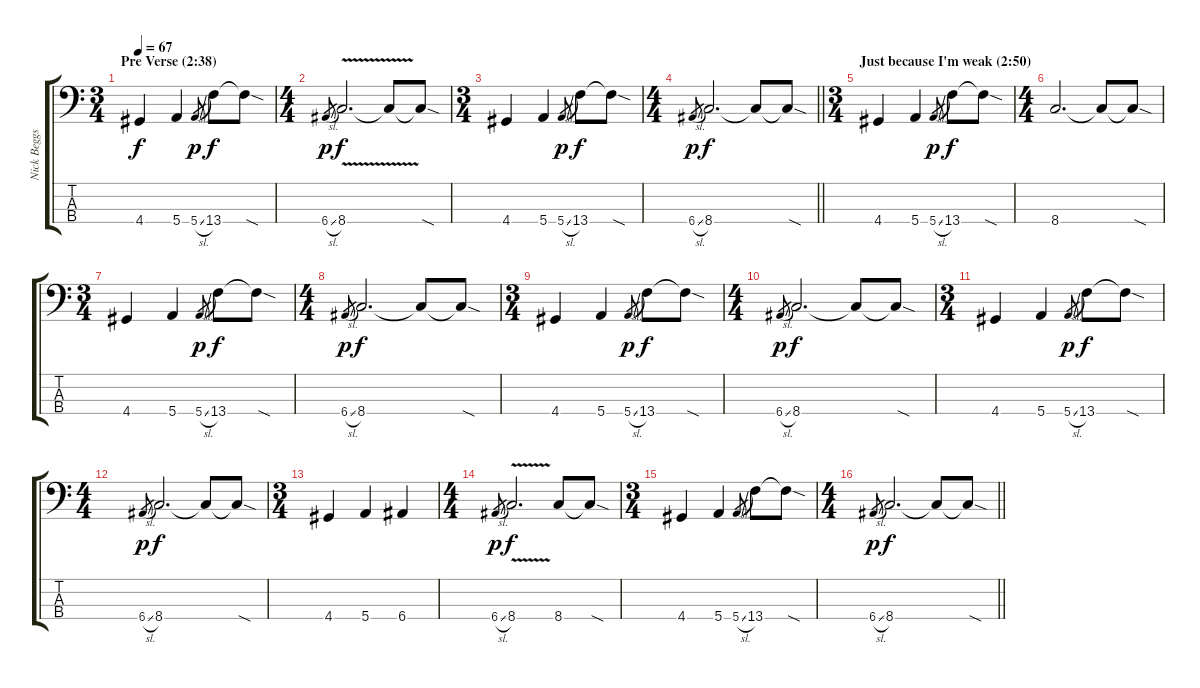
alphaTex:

\track ("Nick Beggs" "Nick Beggs") {instrument fretlessbass}
\staff {score tabs}
\tuning (G2 D2 A1 E1) {hide}
\ts (3 4)
\section ("" "Pre Verse (2:38)")
\tempo 67
\clef f4
\ks c
4.4.4{dy f} 5.4.4 5.4{sl}.8{gr dy p} 13.4.8{dy f} 13.4{sod t}.8 |
\ts (4 4)
6.4{sl}.8{gr dy p} 8.4{v}.2{d dy f} 8.4{t}.8 8.4{sod t}.8 |
\ts (3 4)
4.4.4 5.4.4 5.4{sl}.8{gr dy p} 13.4.8{dy f} 13.4{sod t}.8 |
\ts (4 4)
\barLineRight lightlight
6.4{sl}.8{gr dy p} 8.4.2{d dy f} 8.4{t}.8 8.4{sod t}.8 |
\ts (3 4)
\section ("" "Just because I'm weak (2:50)")
4.4.4 5.4.4 5.4{sl}.8{gr dy p} 13.4.8{dy f} 13.4{sod t}.8 |
\ts (4 4)
8.4.2{d} 8.4{t}.8 8.4{sod t}.8 |
\ts (3 4)
4.4.4 5.4.4 5.4{sl}.8{gr dy p} 13.4.8{dy f} 13.4{sod t}.8 |
\ts (4 4)
6.4{sl}.8{gr dy p} 8.4.2{d dy f} 8.4{t}.8 8.4{sod t}.8 |
\ts (3 4)
4.4.4 5.4.4 5.4{sl}.8{gr dy p} 13.4.8{dy f} 13.4{sod t}.8 |
\ts (4 4)
6.4{sl}.8{gr dy p} 8.4.2{d dy f} 8.4{t}.8 8.4{sod t}.8 |
\ts (3 4)
4.4.4 5.4.4 5.4{sl}.8{gr dy p} 13.4.8{dy f} 13.4{sod t}.8 |
\ts (4 4)
6.4{sl}.8{gr dy p} 8.4.2{d dy f} 8.4{t}.8 8.4{sod t}.8 |
\ts (3 4)
4.4.4 5.4.4 6.4.4 |
\ts (4 4)
6.4{sl}.8{gr dy p} 8.4{v}.2{d dy f} 8.4.8 8.4{sod t}.8 |
\ts (3 4)
4.4.4 5.4.4 5.4{sl}.8{gr} 13.4.8 13.4{sod t}.8 |
\ts (4 4)
\barLineRight lightlight
6.4{sl}.8{gr dy p} 8.4.2{d dy f} 8.4{t}.8 8.4{sod t}.8
